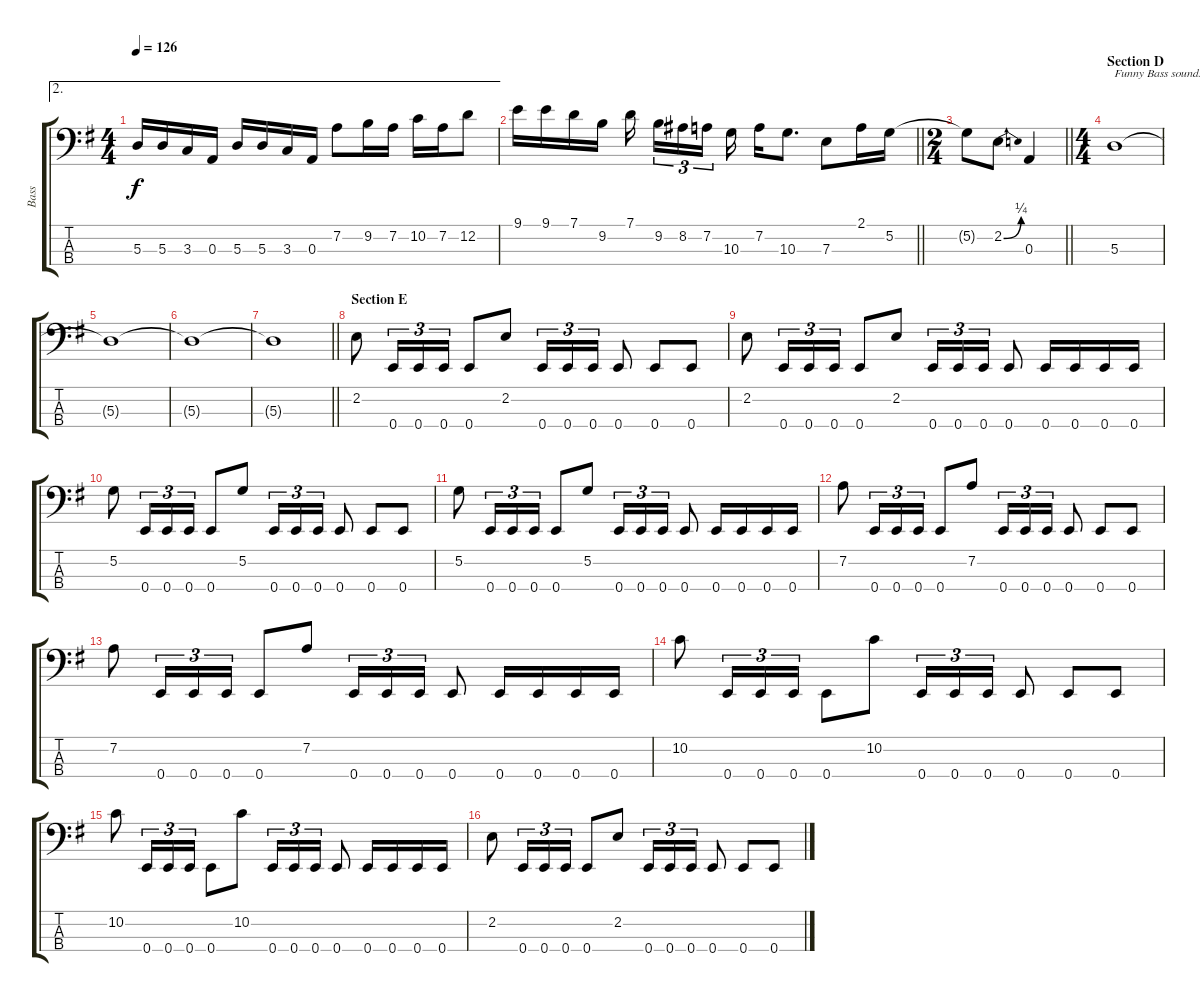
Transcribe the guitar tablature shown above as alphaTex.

\track ("Bass" "Bass") {instrument electricbassfinger}
\staff {score tabs}
\tuning (G2 D2 A1 E1) {hide}
\ae 2
\ts (4 4)
\tempo 126
\clef f4
\ks eminor
5.3.16{dy f} 5.3.16 3.3.16 0.3.16 5.3.16 5.3.16 3.3.16 0.3.16 7.2.8 9.2.16 7.2.16 10.2.16 7.2.16 12.2.8 |
\barLineRight lightlight
9.1.16 9.1.16 7.1.16 9.2.16 7.1.16{beam splitsecondary} 9.2.16{tu (3 2)} 8.2.16{tu (3 2)} 7.2.16{tu (3 2) beam splitsecondary} 10.3.16 7.2.16 10.3.8{d} 7.3.8 2.1.16 5.2.16 |
\ts (2 4)
\barLineRight lightlight
5.2{t}.8 2.2{be (bend 0 0 60 1)}.8 0.3.4 |
\ts (4 4)
\section ("" "Section D")
5.3.1{txt "Funny Bass sounds"} |
5.3{t}.1 |
5.3{t}.1 |
\barLineRight lightlight
5.3{t}.1 |
\section ("" "Section E")
2.2.8 0.4.16{tu (3 2)} 0.4.16{tu (3 2)} 0.4.16{tu (3 2)} 0.4.8 2.2.8 0.4.16{tu (3 2)} 0.4.16{tu (3 2)} 0.4.16{tu (3 2)} 0.4.8 0.4.8 0.4.8 |
2.2.8 0.4.16{tu (3 2)} 0.4.16{tu (3 2)} 0.4.16{tu (3 2)} 0.4.8 2.2.8 0.4.16{tu (3 2)} 0.4.16{tu (3 2)} 0.4.16{tu (3 2)} 0.4.8 0.4.16 0.4.16 0.4.16 0.4.16 |
5.2.8 0.4.16{tu (3 2)} 0.4.16{tu (3 2)} 0.4.16{tu (3 2)} 0.4.8 5.2.8 0.4.16{tu (3 2)} 0.4.16{tu (3 2)} 0.4.16{tu (3 2)} 0.4.8 0.4.8 0.4.8 |
5.2.8 0.4.16{tu (3 2)} 0.4.16{tu (3 2)} 0.4.16{tu (3 2)} 0.4.8 5.2.8 0.4.16{tu (3 2)} 0.4.16{tu (3 2)} 0.4.16{tu (3 2)} 0.4.8 0.4.16 0.4.16 0.4.16 0.4.16 |
7.2.8 0.4.16{tu (3 2)} 0.4.16{tu (3 2)} 0.4.16{tu (3 2)} 0.4.8 7.2.8 0.4.16{tu (3 2)} 0.4.16{tu (3 2)} 0.4.16{tu (3 2)} 0.4.8 0.4.8 0.4.8 |
7.2.8 0.4.16{tu (3 2)} 0.4.16{tu (3 2)} 0.4.16{tu (3 2)} 0.4.8 7.2.8 0.4.16{tu (3 2)} 0.4.16{tu (3 2)} 0.4.16{tu (3 2)} 0.4.8 0.4.16 0.4.16 0.4.16 0.4.16 |
10.2.8 0.4.16{tu (3 2)} 0.4.16{tu (3 2)} 0.4.16{tu (3 2)} 0.4.8 10.2.8 0.4.16{tu (3 2)} 0.4.16{tu (3 2)} 0.4.16{tu (3 2)} 0.4.8 0.4.8 0.4.8 |
10.2.8 0.4.16{tu (3 2)} 0.4.16{tu (3 2)} 0.4.16{tu (3 2)} 0.4.8 10.2.8 0.4.16{tu (3 2)} 0.4.16{tu (3 2)} 0.4.16{tu (3 2)} 0.4.8 0.4.16 0.4.16 0.4.16 0.4.16 |
2.2.8 0.4.16{tu (3 2)} 0.4.16{tu (3 2)} 0.4.16{tu (3 2)} 0.4.8 2.2.8 0.4.16{tu (3 2)} 0.4.16{tu (3 2)} 0.4.16{tu (3 2)} 0.4.8 0.4.8 0.4.8
